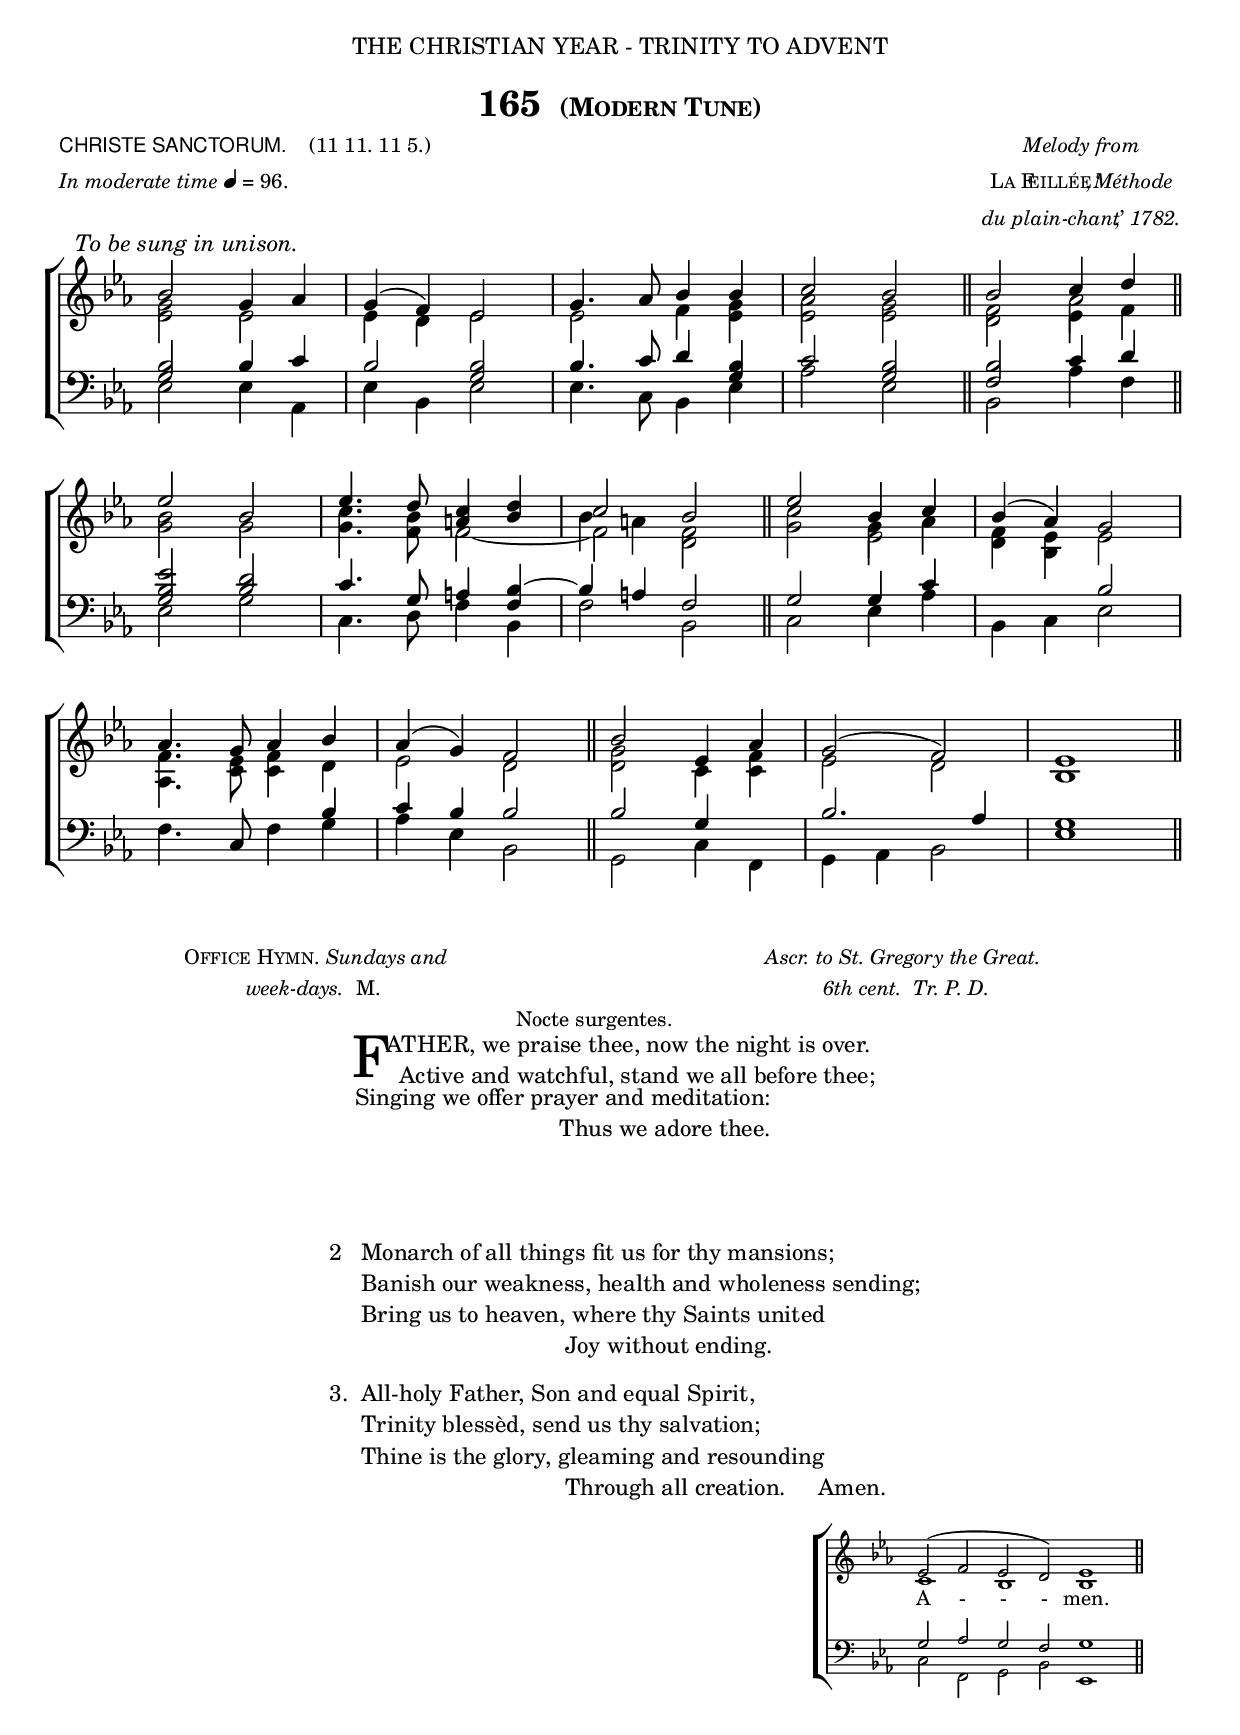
%%%% 267.png
%%%% Hymn 165 Modern Tune. Christe Sanctorum. Father, we praise thee, now the night is over. 
%%%% Rev 1.

\version "2.10"

%%% Note the way the accent smallcap letters are rendered.  This is because \smallcaps does not work with accented letters. 
%%% Instead, accented letters are regular uppercase but in a smaller fontsize.

\header {
  dedication = \markup {  \center-align { "THE CHRISTIAN YEAR - TRINITY TO ADVENT"
	\hspace #0.1 }}	
	
  title = \markup { "165 " \large \smallCaps "(Modern Tune)" }   
  
  meter = \markup { \small { \column { \line { \sans "CHRISTE SANCTORUM." \hspace #1 \roman " (11 11. 11 5.)" } 
                            \line { { \italic "In moderate time"  \general-align #Y #DOWN \note #"4" #0.5 "= 96." } } }} }
 
  arranger = \markup { \small { \center-align { 
		 \line { \italic "Melody from" }
		 \line { \smallCaps "La F" \hspace #-1.2 \teeny "EILLÉE" \hspace #-1.2 ", ‘"  \hspace #-1.2 \italic "Méthode" }
		 \line { \italic "du plain-chant" \hspace #-1.2 ",’" \italic "1782." }
  }}}
  
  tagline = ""
}

%%%%%%%%%%%%%%%%%%%%%%%%%%% Macros

%%% music function to move a note various amounts of space. \movenote #0.4 moves is equivalent to force-hshift = #0.4

movenote = #(define-music-function (parser location vector) (number?)
     #{
	     \once \override NoteColumn #'force-hshift = #$vector
     #})


%%%%%%%%%%%%%%%%%%%%%%%%%%% End of macro definitions

%%% SATB voices

global = {
  \time 4/4
  \key ees \major
  \set Staff.midiInstrument = "church organ"
}

soprano = \relative c' { 
  bes'2^\markup { \hspace #-8 \italic "To be sung in unison."} g4 aes | g( f) ees2 | g4. aes8 bes4 bes | c2 bes \bar "||" bes c4 d \bar "||" \break
  ees2 bes | ees4. d8 <c a>4 <bes d> | c2 bes \bar "||" ees bes4 c | bes4( aes) g2 | \break
  aes4. g8 aes4 bes | aes( g) f2 \bar "||" bes ees,4 aes | g2( f) | ees1 \bar "||"
} 
   
alto = \relative c' {  
  <ees g>2 ees | ees4 d ees2 | ees f4 <ees g>  | <ees aes>2 <ees g> \bar "||" 
      <d f> << { \voiceTwo ees4 f } \\ { \voiceFour \movenote #0.0001 aes2 } >> \bar "||" 
  <g bes>2 g | <g c>4. <f bes>8 << { \voiceTwo f2 ~ | f2 } \\ { \voiceFour s2 | bes4 a } >> <d, f>2 \bar "||" 
      <g c> << { \voiceTwo g4 aes } \\ { \voiceFour \movenote #0.0001 ees2 } >> | <d f>4 <ees bes> ees2 | 
  <aes, f'>4. <c ees>8 <c f>4 d | ees2 d \bar "||" <d g> c4 <c f> | ees2 d | bes1 \bar "||"
}

tenor = \relative c {\clef bass 
  <g' bes>2 bes4 c | bes2 <g bes> | bes4. c8 d4 <bes g> | c2 <g bes> \bar "||" <f bes> c'4 d | 
  <g, bes ees>2 <bes d> | c4. g8 a4 <f bes ~ >4 | bes a f2 \bar "||" g g4 c | s2 bes2 | 
  s4. c,8 s4 bes'4 | c bes bes2 \bar "||" bes g4 s4 | bes2. aes4 | g1 \bar "||"
}

bass = \relative c {\clef bass 
  ees2 ees4 aes, | ees' bes ees2 | ees4. c8 bes4 ees | aes2 ees \bar "||" bes aes'4 f | 
  ees2 g | c,4. d8 f4 bes, | f'2 bes, \bar "||" c ees4 aes | bes, c ees2 |
  f4. s8 f4 g | aes ees bes2 \bar "||" g c4 f, | g aes bes2 | ees1 \bar "||"
}

#(ly:set-option 'point-and-click #f)

\paper {
  #(set-paper-size "a4")
%  annotate-spacing = ##t
  print-page-number = ##f
  ragged-last-bottom = ##t
  ragged-bottom = ##t
}

\book{

%%% Score block	

\score{
\new ChoirStaff	
<<
	\context Staff = upper << 
	\context Voice = sopranos { \voiceOne \global \soprano }
	\context Voice = altos    { \voiceTwo \global \alto }
	                      >>
	\context Staff = lower <<
	\context Voice = tenors { \voiceOne \global \tenor }
	\context Voice = basses { \voiceTwo \global \bass }
			        >>
>>
\layout {
		indent=0
		\context { \Score \remove "Bar_number_engraver" }
		\context { \Staff \remove "Time_signature_engraver" }
		\context { \Score \remove "Mark_engraver"  }
                \context { \Staff \consists "Mark_engraver"  }
	} %% close layout

\midi { \context { \Score tempoWholesPerMinute = #(ly:make-moment 96 4) }}      
  	
	
} %%% Score bracket


%%% Lyric titles and attributions

\markup { \hspace #12 \small {  \column { 
	                             \line {\smallCaps  "Office Hymn." \italic "Sundays and" \hspace #30 \italic "Ascr. to St. Gregory the Great." } 
          	                     \line { \hspace #6 \italic "week-days." " M." \hspace #42 \italic "6th cent.  Tr. P. D." } 
				     \line { \hspace #32 "Nocte surgentes." }					 
}}}


%%% Lyrics

\markup { \hspace #26 %%add space as necc. to center the column
          \column { %% super column of everything
	              \column { %%verse 1 is a column of 2 lines  
	                  \line { \hspace #2.2 \column { \lower #2.4 \fontsize #8 "F" }   %%Drop Cap goes here
				  \hspace #-1.0    %% adjust this if other letters are too far from Drop Cap
				  \column  { \raise #0.0 "ATHER, we praise thee, now the night is over."
			                                 "  Active and watchful, stand we all before thee;" } }     
	                  \line {  \hspace #2.5  %%adjust hspace until this line left edge is flush with Drop Cap
				   \lower  #1.56  %%adjust this until the line spacing looks right
				   \column {   
					   "Singing we offer prayer and meditation:"
					   "                                Thus we adore thee."
			  		}} 
			         } %%% finish verse 1
	  } %%% end super column
}

%%fake score block to occupy space and force a pagebreak.  Can't think of a better way of doing this.
\score{
	{s4 }
\header { breakbefore = ##f piece = ##f opus = ##f tagline = ##f }
\layout{	
	\context { \Staff
		\remove Time_signature_engraver
		\remove Key_engraver
		\remove Clef_engraver
		\remove Staff_symbol_engraver
}}}

%%% Second page
%%% Continuation of lyrics

\markup { \hspace #26 %%add space as necc. to center the column
          \column { %% super column of everything				 	 
		        \hspace #1  % adds vertical spacing between verses  
           		\line { "2  "
			   \column {	     
				   "Monarch of all things fit us for thy mansions;"
				   "Banish our weakness, health and wholeness sending;"
				   "Bring us to heaven, where thy Saints united"
				   "                                Joy without ending."
				   "               " %%% add vertical spacing between verses
			}}
           		\line { "3. "
			   \column {	     
				   "All-holy Father, Son and equal Spirit,"
				   "Trinity blessèd, send us thy salvation;"
				   "Thine is the glory, gleaming and resounding"
				   "                                Through all creation.     Amen."
			}}
	  } %%% end supercolumn
} %%% end markup	  
       
      
%%% Amen score block
\score{
  \new ChoirStaff
   <<
        \context Staff = upper \with { fontSize = #-3  \override StaffSymbol #'staff-space = #(magstep -2) }  
	                      << 
	\context Voice = "sopranos" { \relative c' { \clef treble \global \voiceOne ees2( f ees d) ees1 \bar "||" }}
	\context Voice = "altos"    { \relative c' {  \clef treble \global \voiceTwo c1 bes bes \bar "||" }}
	                      >>
			      
	\context Lyrics \lyricsto "sopranos" { 
	                                       \set ignoreMelismata = ##t
	                                       \override LyricText #'font-size = #-1  A - - - men. }
	
	\context Staff = lower \with { fontSize = #-3  \override StaffSymbol #'staff-space = #(magstep -2) }  
	                       <<
	\context Voice = "tenors" { \relative c { \clef bass \global \voiceThree g'2 aes g f g1 \bar "||" }}
	\context Voice = "basses" { \relative c { \clef bass \global \voiceFour  c2 f, g bes ees,1 \bar "||" }}
			        >> 
  >>			      
\header { breakbefore = ##f piece = " " opus = " " }
\layout { 
	\context { \Score timing = ##f }
	ragged-right = ##t
	indent = 13\cm
	\context { \Staff \remove Time_signature_engraver }

       }

\midi { \context { \Score tempoWholesPerMinute = #(ly:make-moment 96 4) }}  %%Amen midi       
       
}  

%%% Evening Office Hymn Markup

\markup { \hspace #54 \center-align { \italic "The evening Office Hymn for Sunday, and for every day except Saturday is:"
                           \small "51  O blest Creator of the light." }}


} %%% book bracket
